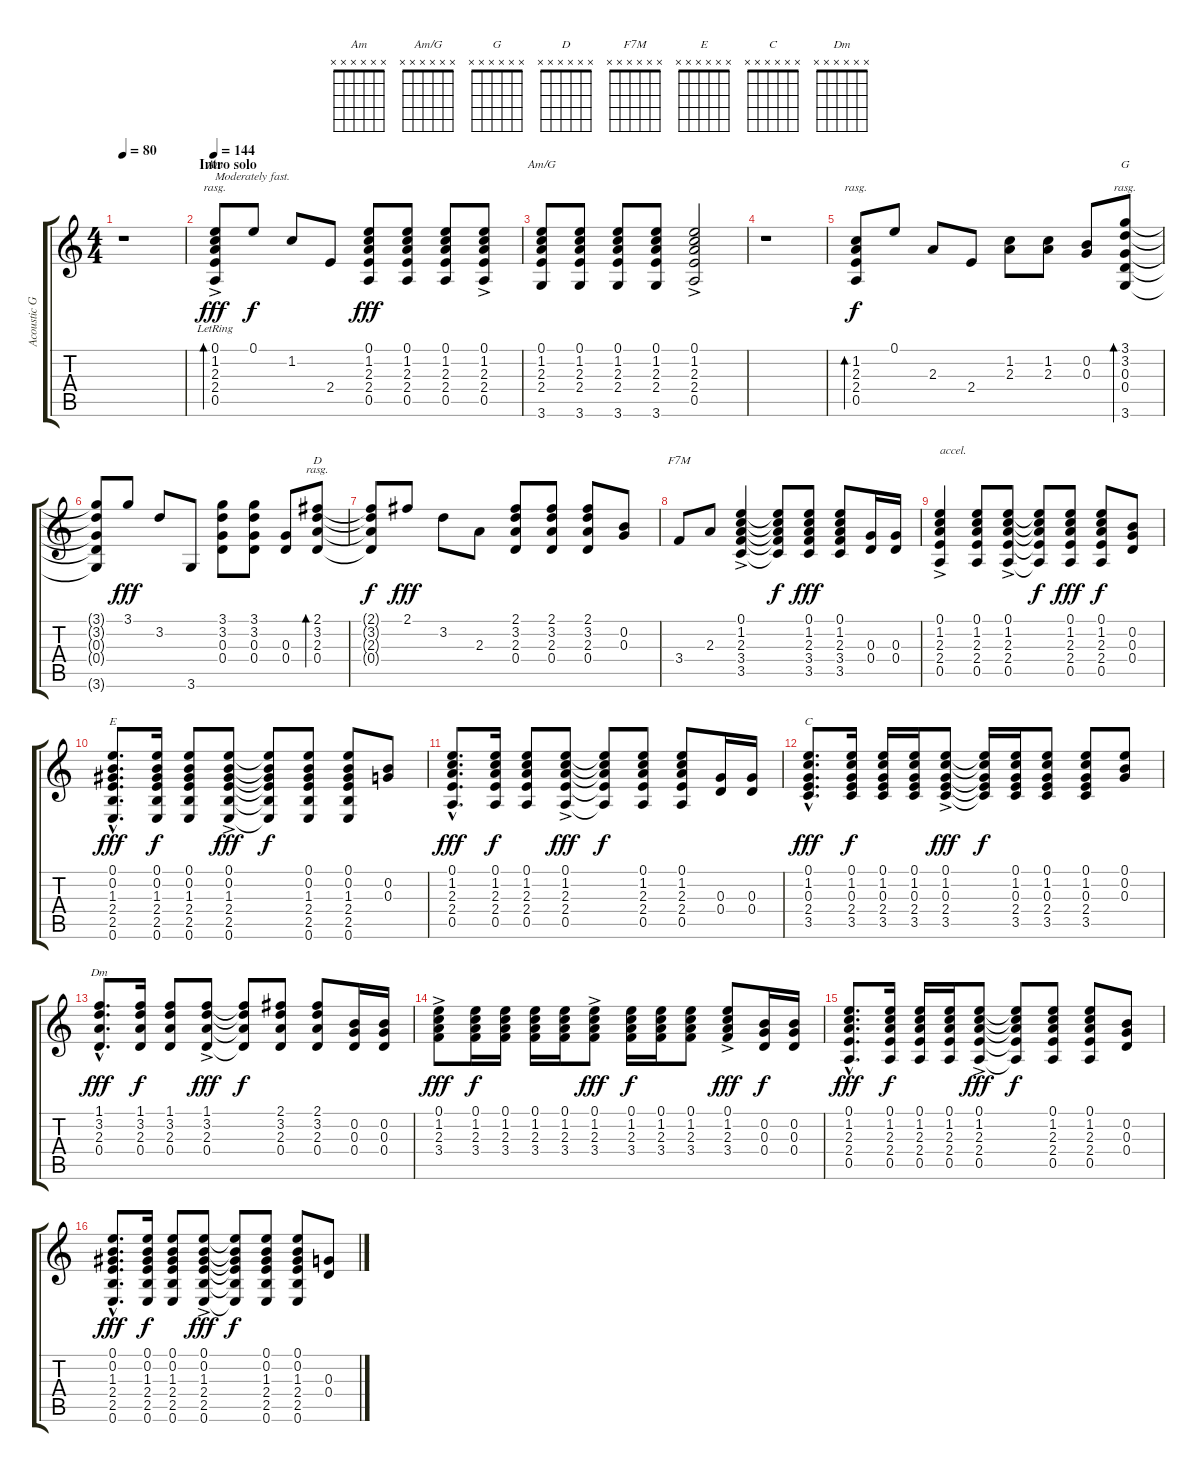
\track ("Acoustic Guitar 1" "Acoustic G") {instrument acousticguitarsteel}
\staff {score tabs}
\tuning (E4 B3 G3 D3 A2 E2) {hide}
\chord ("Am" x x x x x x) {firstfret 0}
\chord ("Am/G" x x x x x x) {firstfret 0}
\chord ("G" x x x x x x) {firstfret 0}
\chord ("D" x x x x x x) {firstfret 0}
\chord ("F7M" x x x x x x) {firstfret 0}
\chord ("E" x x x x x x) {firstfret 0}
\chord ("C" x x x x x x) {firstfret 0}
\chord ("Dm" x x x x x x) {firstfret 0}
\ts (4 4)
\tempo 80
\clef g2
\ks c
r.1{dy fff instrument acousticguitarsteel} |
\section ("" "Intro solo")
\tempo 144
(0.1{ac lr} 1.2 2.3 2.4 0.5).8{bd 240 ch "Am" rasg ii txt "Moderately fast."} 0.1.8{dy f} 1.2.8 2.4.8 (0.1 1.2 2.3 2.4 0.5).8{dy fff} (0.1 1.2 2.3 2.4 0.5).8 (0.1 1.2 2.3 2.4 0.5).8 (0.1 1.2{ac} 2.3 2.4 0.5).8 |
(0.1 1.2 2.3 2.4 3.6).8{ch "Am/G"} (0.1 1.2 2.3 2.4 3.6).8 (0.1 1.2 2.3 2.4 3.6).8 (0.1 1.2 2.3 2.4 3.6).8 (0.1 1.2 2.3 2.4 0.5{ac}).2 |
r.1 |
(1.2 2.3 2.4 0.5).8{bd 480 rasg ii dy f} 0.1.8 2.3.8 2.4.8 (1.2 2.3).8 (1.2 2.3).8 (0.2 0.3).8 (3.1 3.2 0.3 0.4 3.6).8{bd 480 ch "G" rasg ii} |
(3.1{t} 3.2{t} 0.3{t} 0.4{t} 3.6{t}).8 3.1.8{dy fff} 3.2.8 3.6.8 (3.1 3.2 0.3 0.4).8 (3.1 3.2 0.3 0.4).8 (0.3 0.4).8 (2.1 3.2 2.3 0.4).8{bd 480 ch "D" rasg ii} |
(2.1{t} 3.2{t} 2.3{t} 0.4{t}).8{dy f} 2.1.8{dy fff} 3.2.8 2.3.8 (2.1 3.2 2.3 0.4).8 (2.1 3.2 2.3 0.4).8 (2.1 3.2 2.3 0.4).8 (0.2 0.3).8 |
3.4.8{ch "F7M"} 2.3.8 (0.1 1.2 2.3 3.4 3.5{ac}).4 (0.1{t} 1.2{t} 2.3{t} 3.4{t} 3.5{t}).8{dy f} (0.1 1.2 2.3 3.4 3.5).8{dy fff} (0.1 1.2 2.3 3.4 3.5).8 (0.3 0.4).16 (0.3 0.4).16 |
(0.1{ac} 1.2 2.3 2.4 0.5).4{txt "accel."} (0.1 1.2 2.3 2.4 0.5).8 (0.1 1.2{ac} 2.3 2.4 0.5).8 (0.1{t} 1.2{t} 2.3{t} 2.4{t} 0.5{t}).8{dy f} (0.1 1.2 2.3 2.4 0.5).8{dy fff} (0.1 1.2 2.3 2.4 0.5).8{dy f} (0.2 0.3 0.4).8 |
(0.1{hac} 0.2{hac} 1.3{hac} 2.4{hac} 2.5{hac} 0.6{hac}).8{d ch "E" dy fff} (0.1 0.2 1.3 2.4 2.5 0.6).16{dy f} (0.1 0.2 1.3 2.4 2.5 0.6).8 (0.1 0.2 1.3{ac} 2.4 2.5 0.6).8{dy fff} (0.1{t} 0.2{t} 1.3{t} 2.4{t} 2.5{t} 0.6{t}).8{dy f} (0.1 0.2 1.3 2.4 2.5 0.6).8 (0.1 0.2 1.3 2.4 2.5 0.6).8 (0.2 0.3).8 |
(0.1{hac} 1.2{hac} 2.3{hac} 2.4{hac} 0.5{hac}).8{d dy fff} (0.1 1.2 2.3 2.4 0.5).16{dy f} (0.1 1.2 2.3 2.4 0.5).8 (0.1 1.2 2.3 2.4{ac} 0.5).8{dy fff} (0.1{t} 1.2{t} 2.3{t} 2.4{t} 0.5{t}).8{dy f} (0.1 1.2 2.3 2.4 0.5).8 (0.1 1.2 2.3 2.4 0.5).8 (0.3 0.4).16 (0.3 0.4).16 |
(0.1{hac} 1.2{hac} 0.3{hac} 2.4{hac} 3.5{hac}).8{d ch "C" dy fff} (0.1 1.2 0.3 2.4 3.5).16{dy f} (0.1 1.2 0.3 2.4 3.5).16 (0.1 1.2 0.3 2.4 3.5).16 (0.1 1.2{ac} 0.3 2.4 3.5).8{dy fff} (0.1{t} 1.2{t} 0.3{t} 2.4{t} 3.5{t}).16{dy f} (0.1 1.2 0.3 2.4 3.5).16 (0.1 1.2 0.3 2.4 3.5).8 (0.1 1.2 0.3 2.4 3.5).8 (0.1 0.2 0.3).8 |
(1.1{hac} 3.2{hac} 2.3{hac} 0.4{hac}).8{d ch "Dm" dy fff} (1.1 3.2 2.3 0.4).16{dy f} (1.1 3.2 2.3 0.4).8 (1.1 3.2 2.3{ac} 0.4).8{dy fff} (1.1{t} 3.2{t} 2.3{t} 0.4{t}).8{dy f} (2.1 3.2 2.3 0.4).8 (2.1 3.2 2.3 0.4).8 (0.2 0.3 0.4).16 (0.2 0.3 0.4).16 |
(0.1 1.2 2.3{ac} 3.4).8{dy fff} (0.1 1.2 2.3 3.4).16{dy f} (0.1 1.2 2.3 3.4).16 (0.1 1.2 2.3 3.4).16 (0.1 1.2 2.3 3.4).16 (0.1{ac} 1.2 2.3 3.4).8{dy fff} (0.1 1.2 2.3 3.4).16{dy f} (0.1 1.2 2.3 3.4).16 (0.1 1.2 2.3 3.4).8 (0.1{ac} 1.2 2.3 3.4).8{dy fff} (0.2 0.3 0.4).16{dy f} (0.2 0.3 0.4).16 |
(0.1{hac} 1.2{hac} 2.3{hac} 2.4{hac} 0.5{hac}).8{d dy fff} (0.1 1.2 2.3 2.4 0.5).16{dy f} (0.1 1.2 2.3 2.4 0.5).16 (0.1 1.2 2.3 2.4 0.5).16 (0.1 1.2{ac} 2.3 2.4 0.5).8{dy fff} (0.1{t} 1.2{t} 2.3{t} 2.4{t} 0.5{t}).8{dy f} (0.1 1.2 2.3 2.4 0.5).8 (0.1 1.2 2.3 2.4 0.5).8 (0.2 0.3 0.4).8 |
(0.1{hac} 0.2{hac} 1.3{hac} 2.4{hac} 2.5{hac} 0.6{hac}).8{d dy fff} (0.1 0.2 1.3 2.4 2.5 0.6).16{dy f} (0.1 0.2 1.3 2.4 2.5 0.6).8 (0.1 0.2 1.3{ac} 2.4 2.5 0.6).8{dy fff} (0.1{t} 0.2{t} 1.3{t} 2.4{t} 2.5{t} 0.6{t}).8{dy f} (0.1 0.2 1.3 2.4 2.5 0.6).8 (0.1 0.2 1.3 2.4 2.5 0.6).8 (0.3 0.4).8
